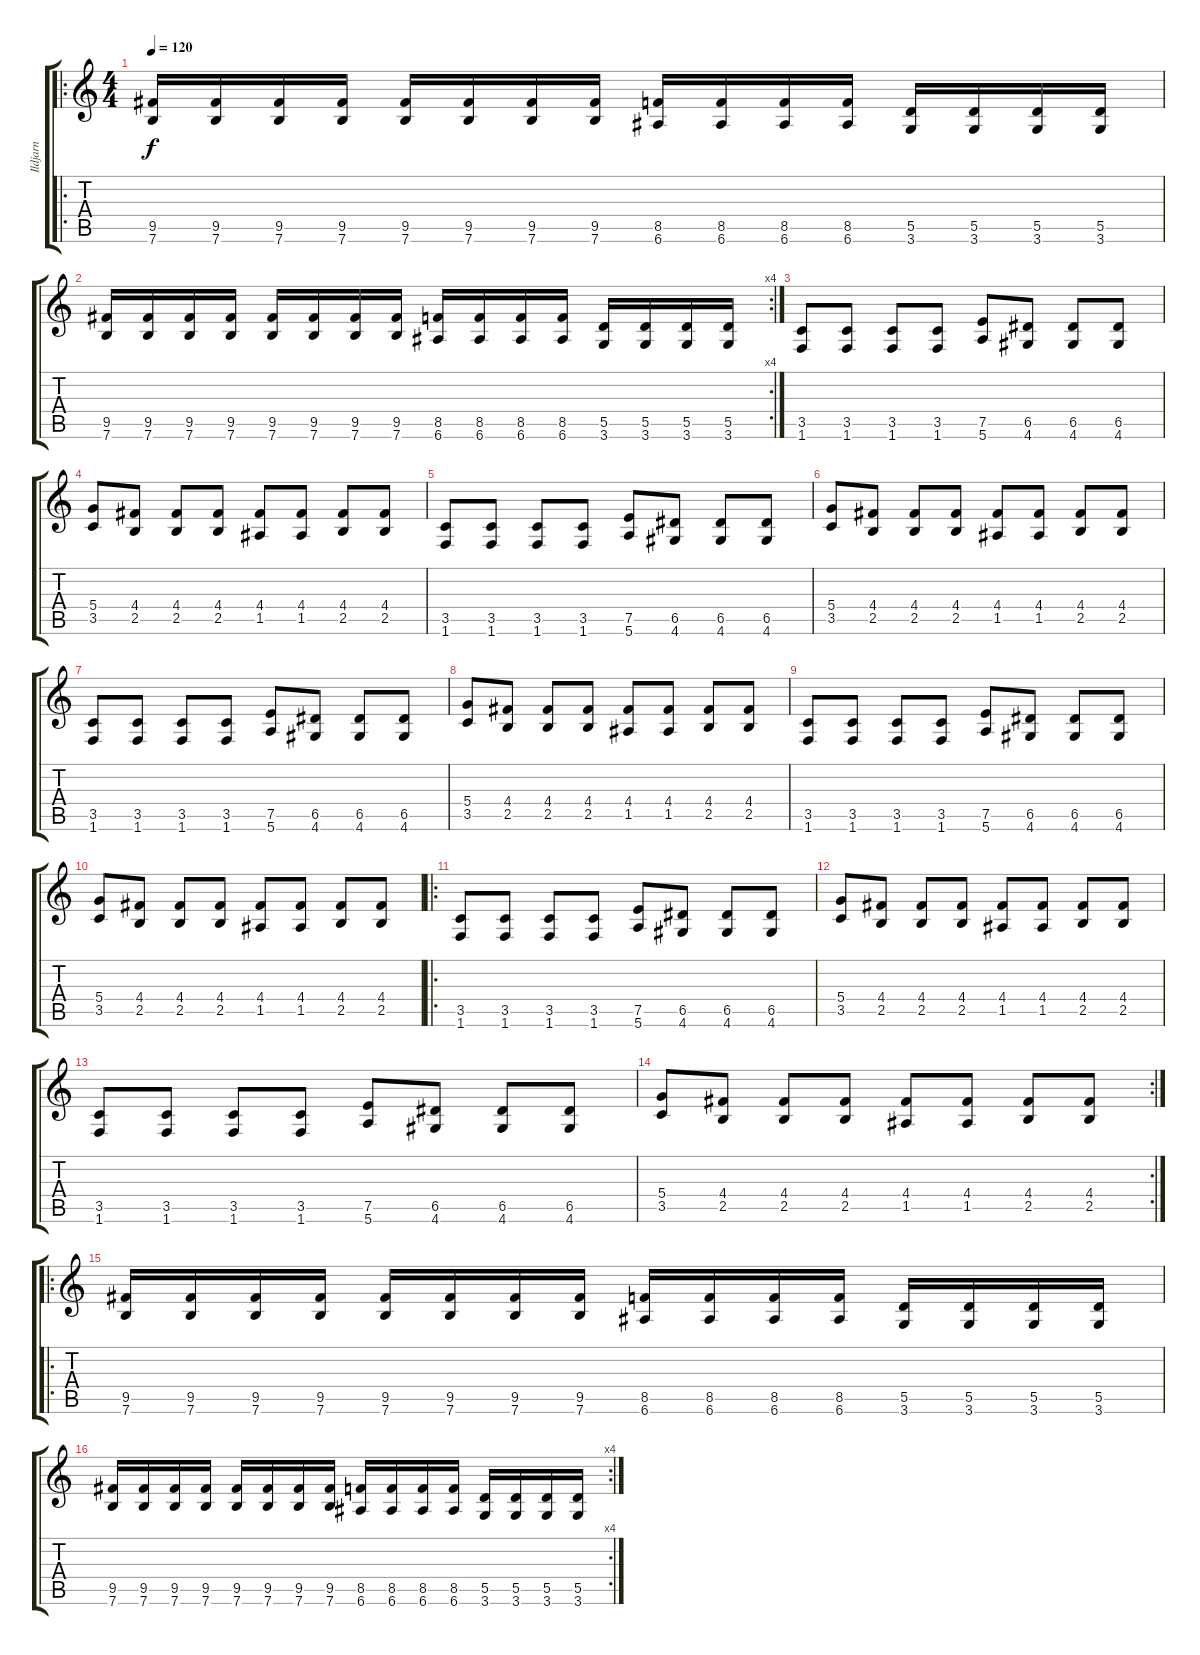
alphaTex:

\track ("Ildjarn" "Ildjarn") {instrument distortionguitar}
\staff {score tabs}
\tuning (E4 B3 G3 D3 A2 E2) {hide}
\ro
\ts (4 4)
\tempo 120
\clef g2
\ks c
(9.5 7.6).16{dy f instrument distortionguitar} (9.5 7.6).16 (9.5 7.6).16 (9.5 7.6).16 (9.5 7.6).16 (9.5 7.6).16 (9.5 7.6).16 (9.5 7.6).16 (8.5 6.6).16 (8.5 6.6).16 (8.5 6.6).16 (8.5 6.6).16 (5.5 3.6).16 (5.5 3.6).16 (5.5 3.6).16 (5.5 3.6).16 |
\rc 4
(9.5 7.6).16 (9.5 7.6).16 (9.5 7.6).16 (9.5 7.6).16 (9.5 7.6).16 (9.5 7.6).16 (9.5 7.6).16 (9.5 7.6).16 (8.5 6.6).16 (8.5 6.6).16 (8.5 6.6).16 (8.5 6.6).16 (5.5 3.6).16 (5.5 3.6).16 (5.5 3.6).16 (5.5 3.6).16 |
(3.5 1.6).8 (3.5 1.6).8 (3.5 1.6).8 (3.5 1.6).8 (7.5 5.6).8 (6.5 4.6).8 (6.5 4.6).8 (6.5 4.6).8 |
(5.4 3.5).8 (4.4 2.5).8 (4.4 2.5).8 (4.4 2.5).8 (4.4 1.5).8 (4.4 1.5).8 (4.4 2.5).8 (4.4 2.5).8 |
(3.5 1.6).8 (3.5 1.6).8 (3.5 1.6).8 (3.5 1.6).8 (7.5 5.6).8 (6.5 4.6).8 (6.5 4.6).8 (6.5 4.6).8 |
(5.4 3.5).8 (4.4 2.5).8 (4.4 2.5).8 (4.4 2.5).8 (4.4 1.5).8 (4.4 1.5).8 (4.4 2.5).8 (4.4 2.5).8 |
(3.5 1.6).8 (3.5 1.6).8 (3.5 1.6).8 (3.5 1.6).8 (7.5 5.6).8 (6.5 4.6).8 (6.5 4.6).8 (6.5 4.6).8 |
(5.4 3.5).8 (4.4 2.5).8 (4.4 2.5).8 (4.4 2.5).8 (4.4 1.5).8 (4.4 1.5).8 (4.4 2.5).8 (4.4 2.5).8 |
(3.5 1.6).8 (3.5 1.6).8 (3.5 1.6).8 (3.5 1.6).8 (7.5 5.6).8 (6.5 4.6).8 (6.5 4.6).8 (6.5 4.6).8 |
(5.4 3.5).8 (4.4 2.5).8 (4.4 2.5).8 (4.4 2.5).8 (4.4 1.5).8 (4.4 1.5).8 (4.4 2.5).8 (4.4 2.5).8 |
\ro
(3.5 1.6).8 (3.5 1.6).8 (3.5 1.6).8 (3.5 1.6).8 (7.5 5.6).8 (6.5 4.6).8 (6.5 4.6).8 (6.5 4.6).8 |
(5.4 3.5).8 (4.4 2.5).8 (4.4 2.5).8 (4.4 2.5).8 (4.4 1.5).8 (4.4 1.5).8 (4.4 2.5).8 (4.4 2.5).8 |
(3.5 1.6).8 (3.5 1.6).8 (3.5 1.6).8 (3.5 1.6).8 (7.5 5.6).8 (6.5 4.6).8 (6.5 4.6).8 (6.5 4.6).8 |
\rc 2
(5.4 3.5).8 (4.4 2.5).8 (4.4 2.5).8 (4.4 2.5).8 (4.4 1.5).8 (4.4 1.5).8 (4.4 2.5).8 (4.4 2.5).8 |
\ro
(9.5 7.6).16 (9.5 7.6).16 (9.5 7.6).16 (9.5 7.6).16 (9.5 7.6).16 (9.5 7.6).16 (9.5 7.6).16 (9.5 7.6).16 (8.5 6.6).16 (8.5 6.6).16 (8.5 6.6).16 (8.5 6.6).16 (5.5 3.6).16 (5.5 3.6).16 (5.5 3.6).16 (5.5 3.6).16 |
\rc 4
(9.5 7.6).16 (9.5 7.6).16 (9.5 7.6).16 (9.5 7.6).16 (9.5 7.6).16 (9.5 7.6).16 (9.5 7.6).16 (9.5 7.6).16 (8.5 6.6).16 (8.5 6.6).16 (8.5 6.6).16 (8.5 6.6).16 (5.5 3.6).16 (5.5 3.6).16 (5.5 3.6).16 (5.5 3.6).16
